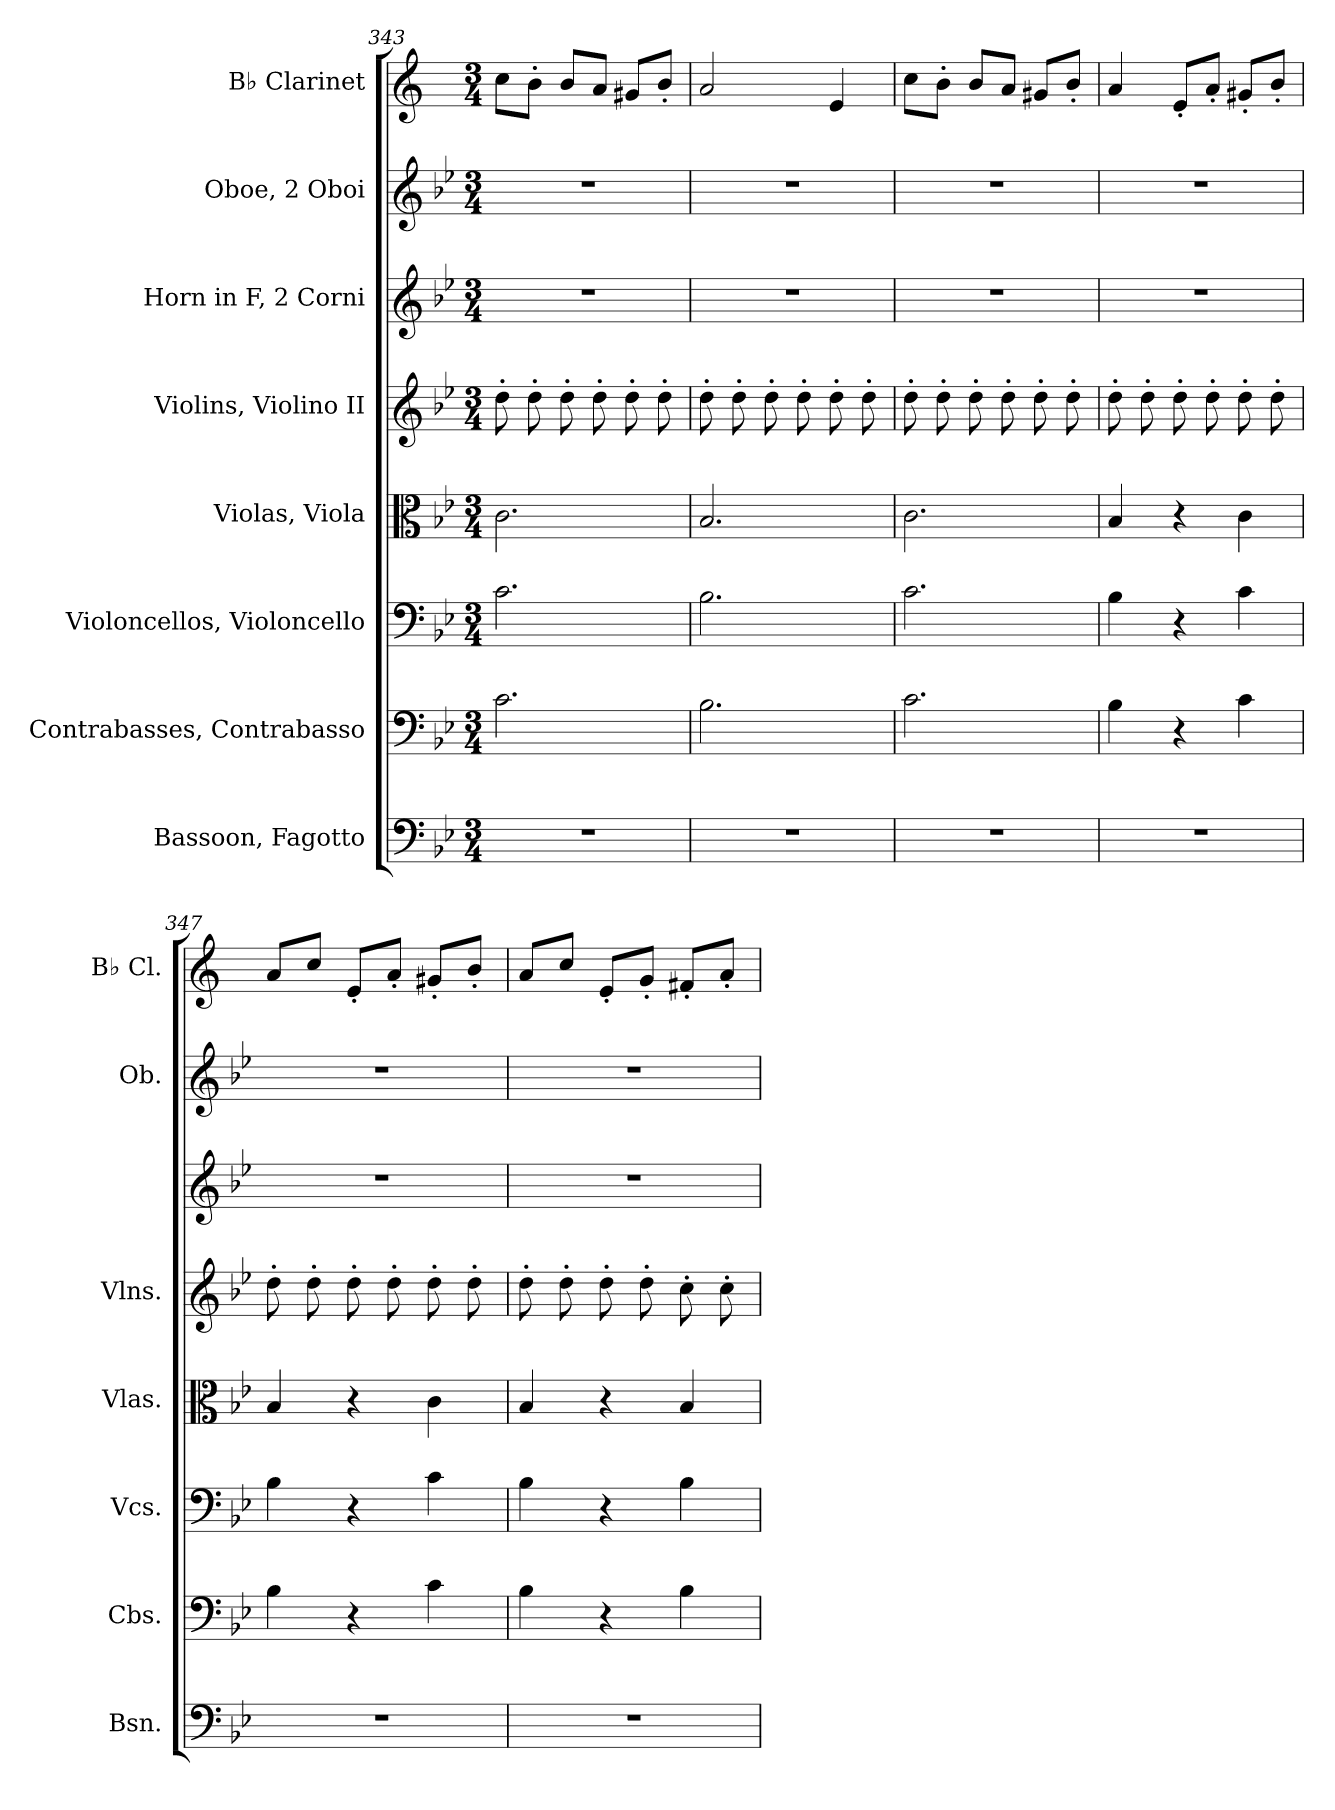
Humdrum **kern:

**kern	**kern	**kern	**kern	**kern	**kern	**kern	**kern
*part8	*part7	*part6	*part5	*part4	*part3	*part2	*part1
*staff8	*staff7	*staff6	*staff5	*staff4	*staff3	*staff2	*staff1
*I"Bassoon, Fagotto	*I"Contrabasses, Contrabasso	*I"Violoncellos, Violoncello	*I"Violas, Viola	*I"Violins, Violino II	*I"Horn in F, 2 Corni	*I"Oboe, 2 Oboi	*I"B♭ Clarinet
*I'Bsn.	*I'Cbs.	*I'Vcs.	*I'Vlas.	*I'Vlns.	*	*I'Ob.	*I'B♭ Cl.
!!LO:PB:g=z
*clefF4	*clefF4	*clefF4	*clefC3	*clefG2	*clefG2	*clefG2	*clefG2
*	*ITrd7c12	*	*	*	*ITrd4c7	*	*ITrd1c2
*k[b-e-]	*k[b-e-]	*k[b-e-]	*k[b-e-]	*k[b-e-]	*k[b-e-a-]	*k[b-e-]	*k[b-e-]
*M3/4	*M3/4	*M3/4	*M3/4	*M3/4	*M3/4	*M3/4	*M3/4
=343	=343	=343	=343	=343	=343	=343	=343
2.r	2.C\	2.c\	2.c\	8dd'\	2.r	2.r	8b-\L
.	.	.	.	8dd'\	.	.	8a'\J
.	.	.	.	8dd'\	.	.	8a/L
.	.	.	.	8dd'\	.	.	8g/J
.	.	.	.	8dd'\	.	.	8f#X/L
.	.	.	.	8dd'\	.	.	8a'/J
=344	=344	=344	=344	=344	=344	=344	=344
2.r	2.BB-\	2.B-\	2.B-/	8dd'\	2.r	2.r	2g/
.	.	.	.	8dd'\	.	.	.
.	.	.	.	8dd'\	.	.	.
.	.	.	.	8dd'\	.	.	.
.	.	.	.	8dd'\	.	.	4d/
.	.	.	.	8dd'\	.	.	.
=345	=345	=345	=345	=345	=345	=345	=345
2.r	2.C\	2.c\	2.c\	8dd'\	2.r	2.r	8b-\L
.	.	.	.	8dd'\	.	.	8a'\J
.	.	.	.	8dd'\	.	.	8a/L
.	.	.	.	8dd'\	.	.	8g/J
.	.	.	.	8dd'\	.	.	8f#X/L
.	.	.	.	8dd'\	.	.	8a'/J
=346	=346	=346	=346	=346	=346	=346	=346
2.r	4BB-\	4B-\	4B-/	8dd'\	2.r	2.r	4g/
.	.	.	.	8dd'\	.	.	.
.	4r	4r	4r	8dd'\	.	.	8d'/L
.	.	.	.	8dd'\	.	.	8g'/J
.	4C\	4c\	4c\	8dd'\	.	.	8f#X'/L
.	.	.	.	8dd'\	.	.	8a'/J
=347	=347	=347	=347	=347	=347	=347	=347
2.r	4BB-\	4B-\	4B-/	8dd'\	2.r	2.r	8g/L
.	.	.	.	8dd'\	.	.	8b-/J
.	4r	4r	4r	8dd'\	.	.	8d'/L
.	.	.	.	8dd'\	.	.	8g'/J
.	4C\	4c\	4c\	8dd'\	.	.	8f#X'/L
.	.	.	.	8dd'\	.	.	8a'/J
=348	=348	=348	=348	=348	=348	=348	=348
2.r	4BB-\	4B-\	4B-/	8dd'\	2.r	2.r	8g/L
.	.	.	.	8dd'\	.	.	8b-/J
.	4r	4r	4r	8dd'\	.	.	8d'/L
.	.	.	.	8dd'\	.	.	8f'/J
.	4BB-\	4B-\	4B-/	8cc'\	.	.	8en'/L
.	.	.	.	8cc'\	.	.	8g'/J
=	=	=	=	=	=	=	=
*-	*-	*-	*-	*-	*-	*-	*-
